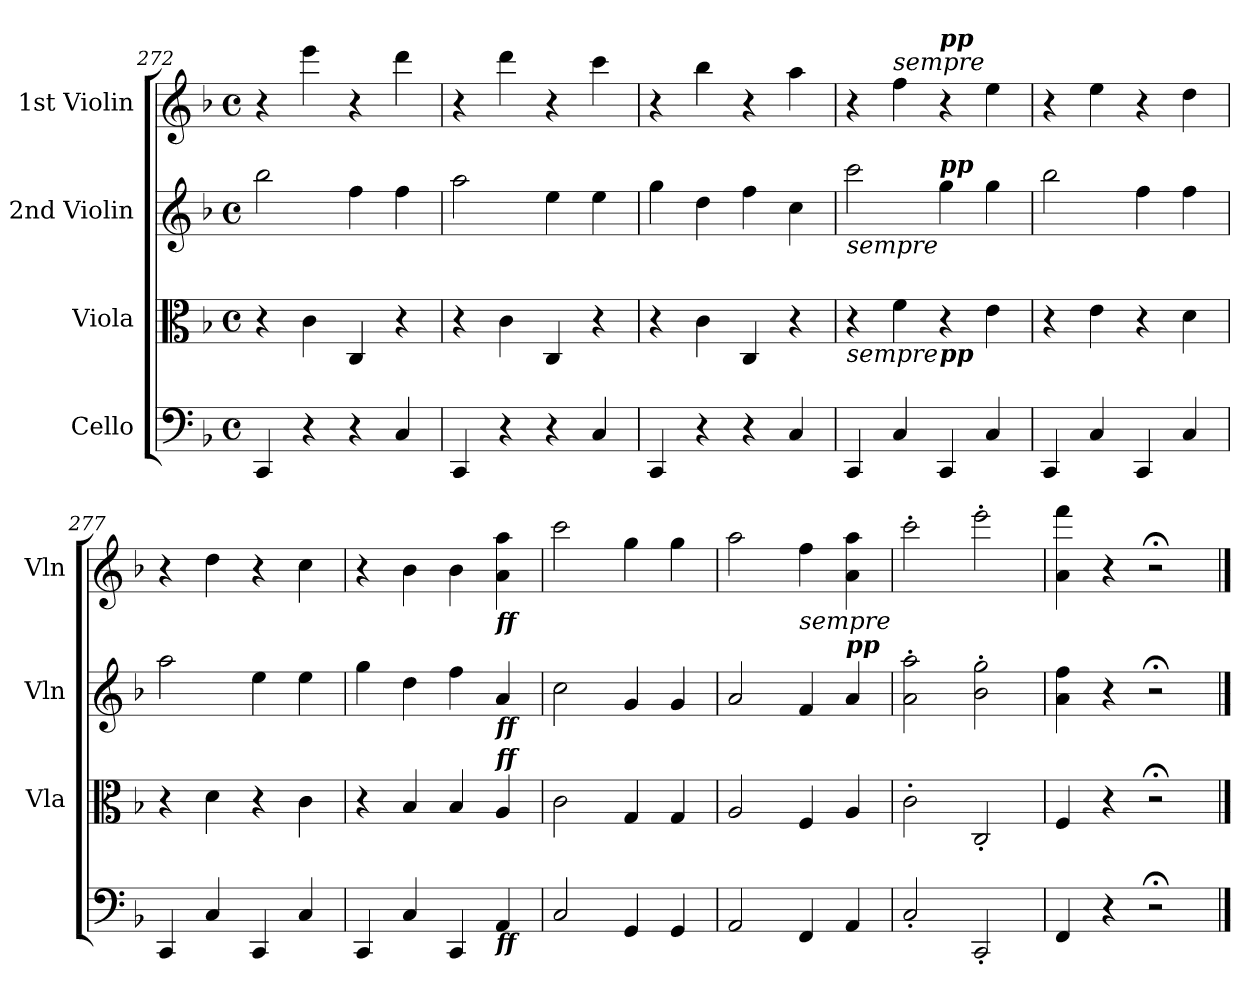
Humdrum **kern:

**kern	**kern	**kern	**kern
*part4	*part3	*part2	*part1
*staff4	*staff3	*staff2	*staff1
*I"Cello	*I"Viola	*I"2nd Violin	*I"1st Violin
*	*I'Vla	*I'Vln	*I'Vln
*clefF4	*clefC3	*clefG2	*clefG2
*k[b-]	*k[b-]	*k[b-]	*k[b-]
*F:	*F:	*F:	*F:
*M4/4	*M4/4	*M4/4	*M4/4
*met(c)	*met(c)	*met(c)	*met(c)
=272	=272	=272	=272
4CC	4r	2bb-	4r
4r	4c	.	4eee
4r	4C	4ff	4r
4C	4r	4ff	4ddd
=273	=273	=273	=273
4CC	4r	2aa	4r
4r	4c	.	4ddd
4r	4C	4ee	4r
4C	4r	4ee	4ccc
=274	=274	=274	=274
4CC	4r	4gg	4r
4r	4c	4dd	4bb-
4r	4C	4ff	4r
4C	4r	4cc	4aa
=275	=275	=275	=275
!	!	!LO:TX:b:i:t=sempre	!
!	!LO:TX:b:i:t=sempre	!	!
4CC	4r	2ccc	4r
!	!	!	!LO:TX:a:i:t=sempre
4C	4f	.	4ff
!	!	!	!LO:TX:a:Bi:t=pp
!	!	!LO:TX:a:Bi:t=pp	!
!	!LO:TX:b:Bi:t=pp	!	!
4CC	4r	4gg	4r
4C	4e	4gg	4ee
=276	=276	=276	=276
4CC	4r	2bb-	4r
4C	4e	.	4ee
4CC	4r	4ff	4r
4C	4d	4ff	4dd
=277	=277	=277	=277
4CC	4r	2aa	4r
4C	4d	.	4dd
4CC	4r	4ee	4r
4C	4c	4ee	4cc
=278	=278	=278	=278
4CC	4r	4gg	4r
4C	4B-	4dd	4b-
4CC	4B-	4ff	4b-
!	!	!	!LO:TX:b:Bi:t=ff
!	!	!LO:TX:b:Bi:t=ff	!
!	!LO:TX:a:Bi:t=ff	!	!
!LO:TX:b:Bi:t=ff	!	!	!
4AA	4A	4a	4a 4aa
=279	=279	=279	=279
2C	2c	2cc	2ccc
4GG	4G	4g	4gg
4GG	4G	4g	4gg
=280	=280	=280	=280
2AA	2A	2a	2aa
!	!	!	!LO:TX:b:i:t=sempre
4FF	4F	4f	4ff
!	!	!	!LO:TX:b:Bi:t=pp
4AA	4A	4a	4a 4aa
=281	=281	=281	=281
2C'	2c'	2a' 2aa'	2ccc'
2CC'	2C'	2b-' 2gg'	2eee'
=282	=282	=282	=282
4FF	4F	4a 4ff	4a 4fff
4r	4r	4r	4r
2r;<	2r;<	2r;<	2r;<
==	==	==	==
*-	*-	*-	*-
